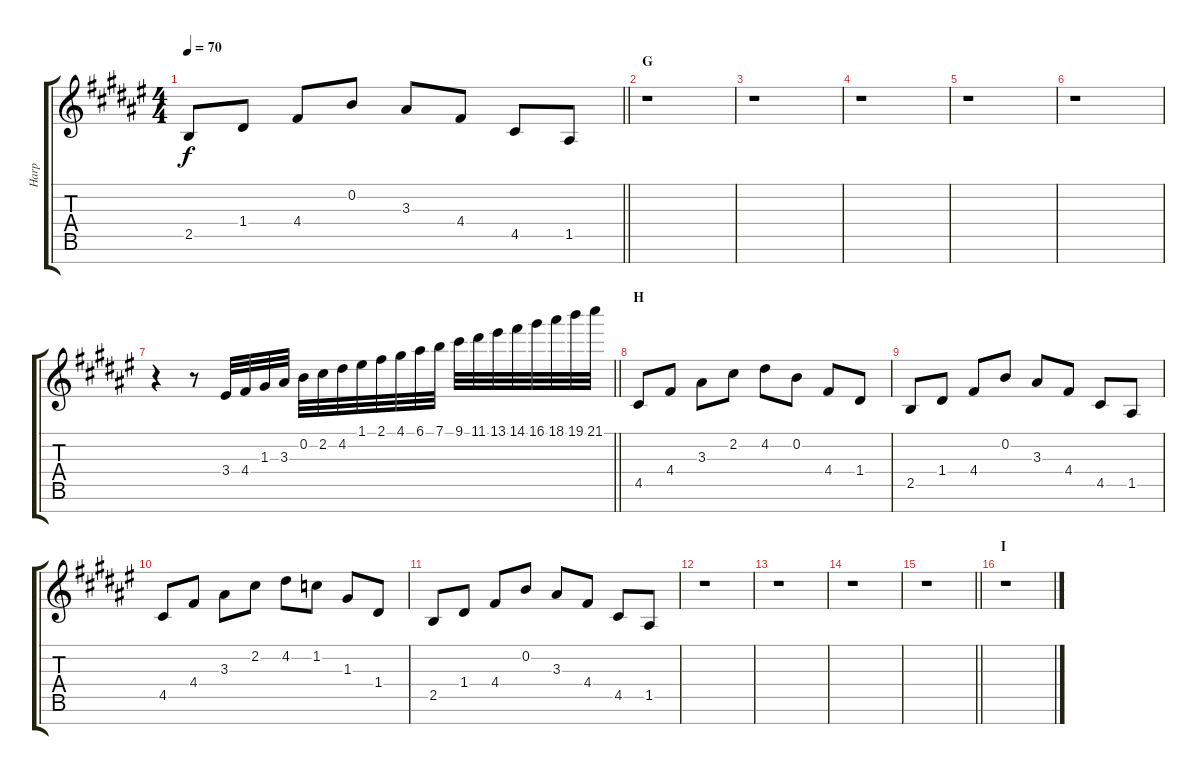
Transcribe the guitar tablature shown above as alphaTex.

\track ("Harp" "Harp") {instrument orchestralharp}
\staff {score tabs}
\tuning (E5 B4 G4 D4 A3 E3 B2) {hide}
\ts (4 4)
\tempo 70
\clef g2
\barLineRight lightlight
\ks f#
2.5.8{dy f} 1.4.8 4.4.8 0.2.8 3.3.8 4.4.8 4.5.8 1.5.8 |
\section ("" "G")
r.1 |
r.1 |
r.1 |
r.1 |
r.1 |
\barLineRight lightlight
r.4 r.8 3.4.32 4.4.32 1.3.32 3.3.32 0.2.32 2.2.32 4.2.32 1.1.32 2.1.32 4.1.32 6.1.32 7.1.32 9.1.32 11.1.32 13.1.32 14.1.32 16.1.32 18.1.32 19.1.32 21.1.32 |
\section ("" "H")
4.5.8 4.4.8 3.3.8 2.2.8 4.2.8 0.2.8 4.4.8 1.4.8 |
2.5.8 1.4.8 4.4.8 0.2.8 3.3.8 4.4.8 4.5.8 1.5.8 |
4.5.8 4.4.8 3.3.8 2.2.8 4.2.8 1.2.8 1.3.8 1.4.8 |
2.5.8 1.4.8 4.4.8 0.2.8 3.3.8 4.4.8 4.5.8 1.5.8 |
r.1 |
r.1 |
r.1 |
\barLineRight lightlight
r.1 |
\section ("" "I")
r.1
